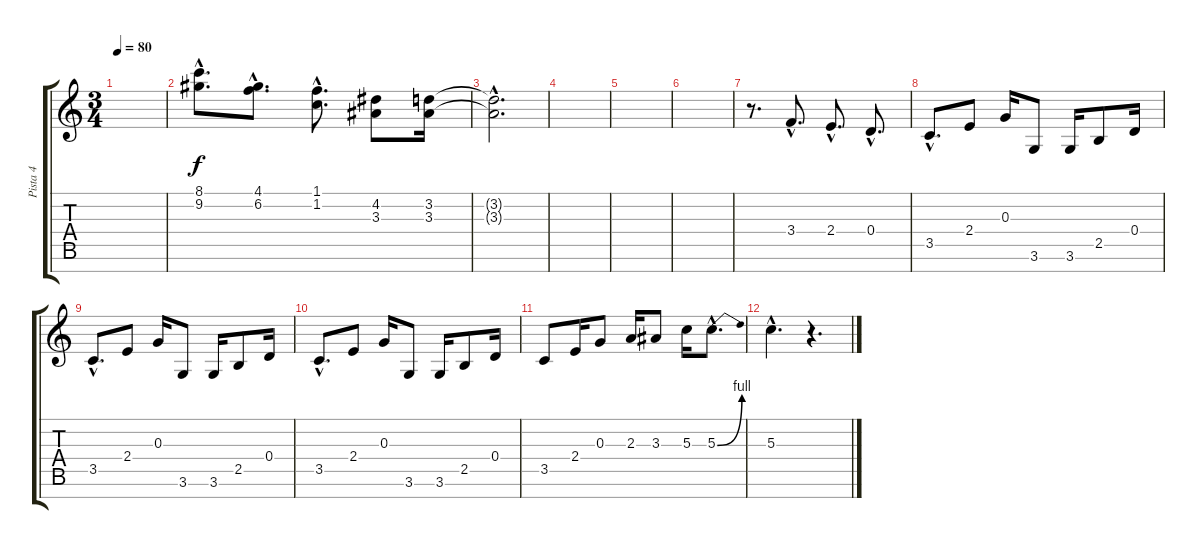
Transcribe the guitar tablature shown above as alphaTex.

\track ("Pista 4" "Pista 4") {instrument distortionguitar}
\staff {score tabs}
\tuning (E4 B3 G3 D3 A2 E2 B1) {hide}
\ts (3 4)
\tempo 80
\clef g2
\ks c
|
(8.1{hac} 9.2{hac}).8{d} (4.1{hac} 6.2{hac}).8{d} (1.1{hac} 1.2{hac}).8{d} (4.2 3.3).8 (3.2 3.3).16 |
(3.2{hac t} 3.3{hac t}).2{d} |
|
|
|
r.8{d} 3.4{hac}.8{d} 2.4{hac}.8{d} 0.4{hac}.8{d} |
3.5{hac}.8{d} 2.4.8 0.3.16 3.6.8 3.6.16 2.5.8 0.4.16 |
3.5{hac}.8{d} 2.4.8 0.3.16 3.6.8 3.6.16 2.5.8 0.4.16 |
3.5{hac}.8{d} 2.4.8 0.3.16 3.6.8 3.6.16 2.5.8 0.4.16 |
3.5.8 2.4.16 0.3.8 2.3.16 3.3.8 5.3.16 5.3{be (bend 0 0 60 4) hac}.8{d} |
5.3{hac}.4{d} r.4{d}
